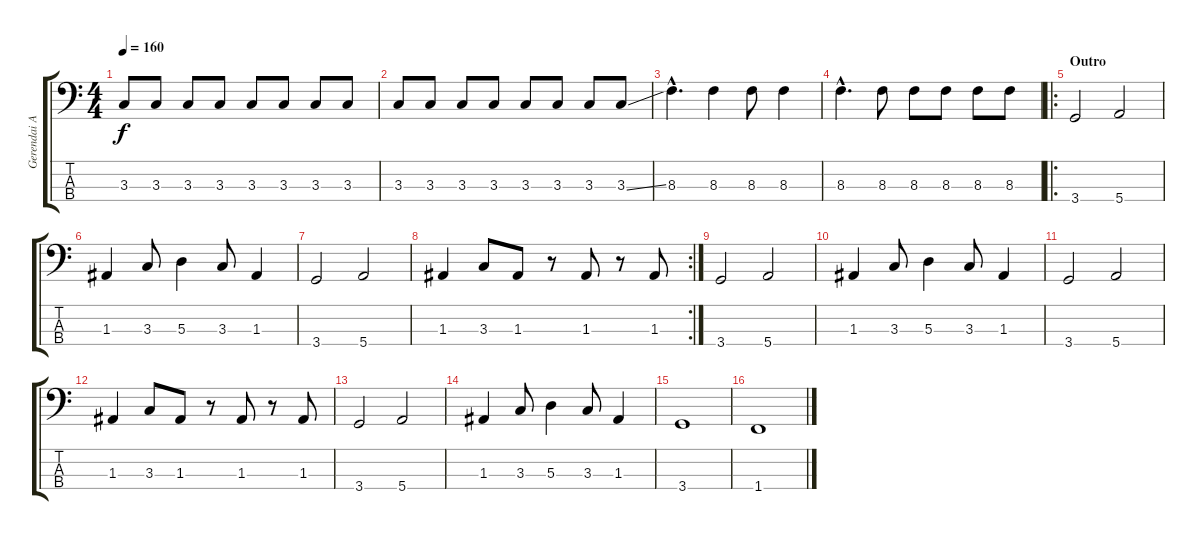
\track ("Gerendai Attila" "Gerendai A") {instrument electricbasspick}
\staff {score tabs}
\tuning (G2 D2 A1 E1) {hide}
\ts (4 4)
\tempo 160
\clef f4
\ks c
3.3.8{dy f} 3.3.8 3.3.8 3.3.8 3.3.8 3.3.8 3.3.8 3.3.8 |
3.3.8 3.3.8 3.3.8 3.3.8 3.3.8 3.3.8 3.3.8 3.3{ss}.8 |
8.3{hac}.4{d} 8.3.4 8.3.8 8.3.4 |
8.3{hac}.4{d} 8.3.8 8.3.8 8.3.8 8.3.8 8.3.8 |
\ro
\section ("" "Outro")
3.4.2 5.4.2 |
1.3.4 3.3.8 5.3.4 3.3.8 1.3.4 |
3.4.2 5.4.2 |
\rc 2
1.3.4 3.3.8 1.3.8 r.8 1.3.8 r.8 1.3.8 |
3.4.2 5.4.2 |
1.3.4 3.3.8 5.3.4 3.3.8 1.3.4 |
3.4.2 5.4.2 |
1.3.4 3.3.8 1.3.8 r.8 1.3.8 r.8 1.3.8 |
3.4.2 5.4.2 |
1.3.4 3.3.8 5.3.4 3.3.8 1.3.4 |
3.4.1 |
1.4.1
